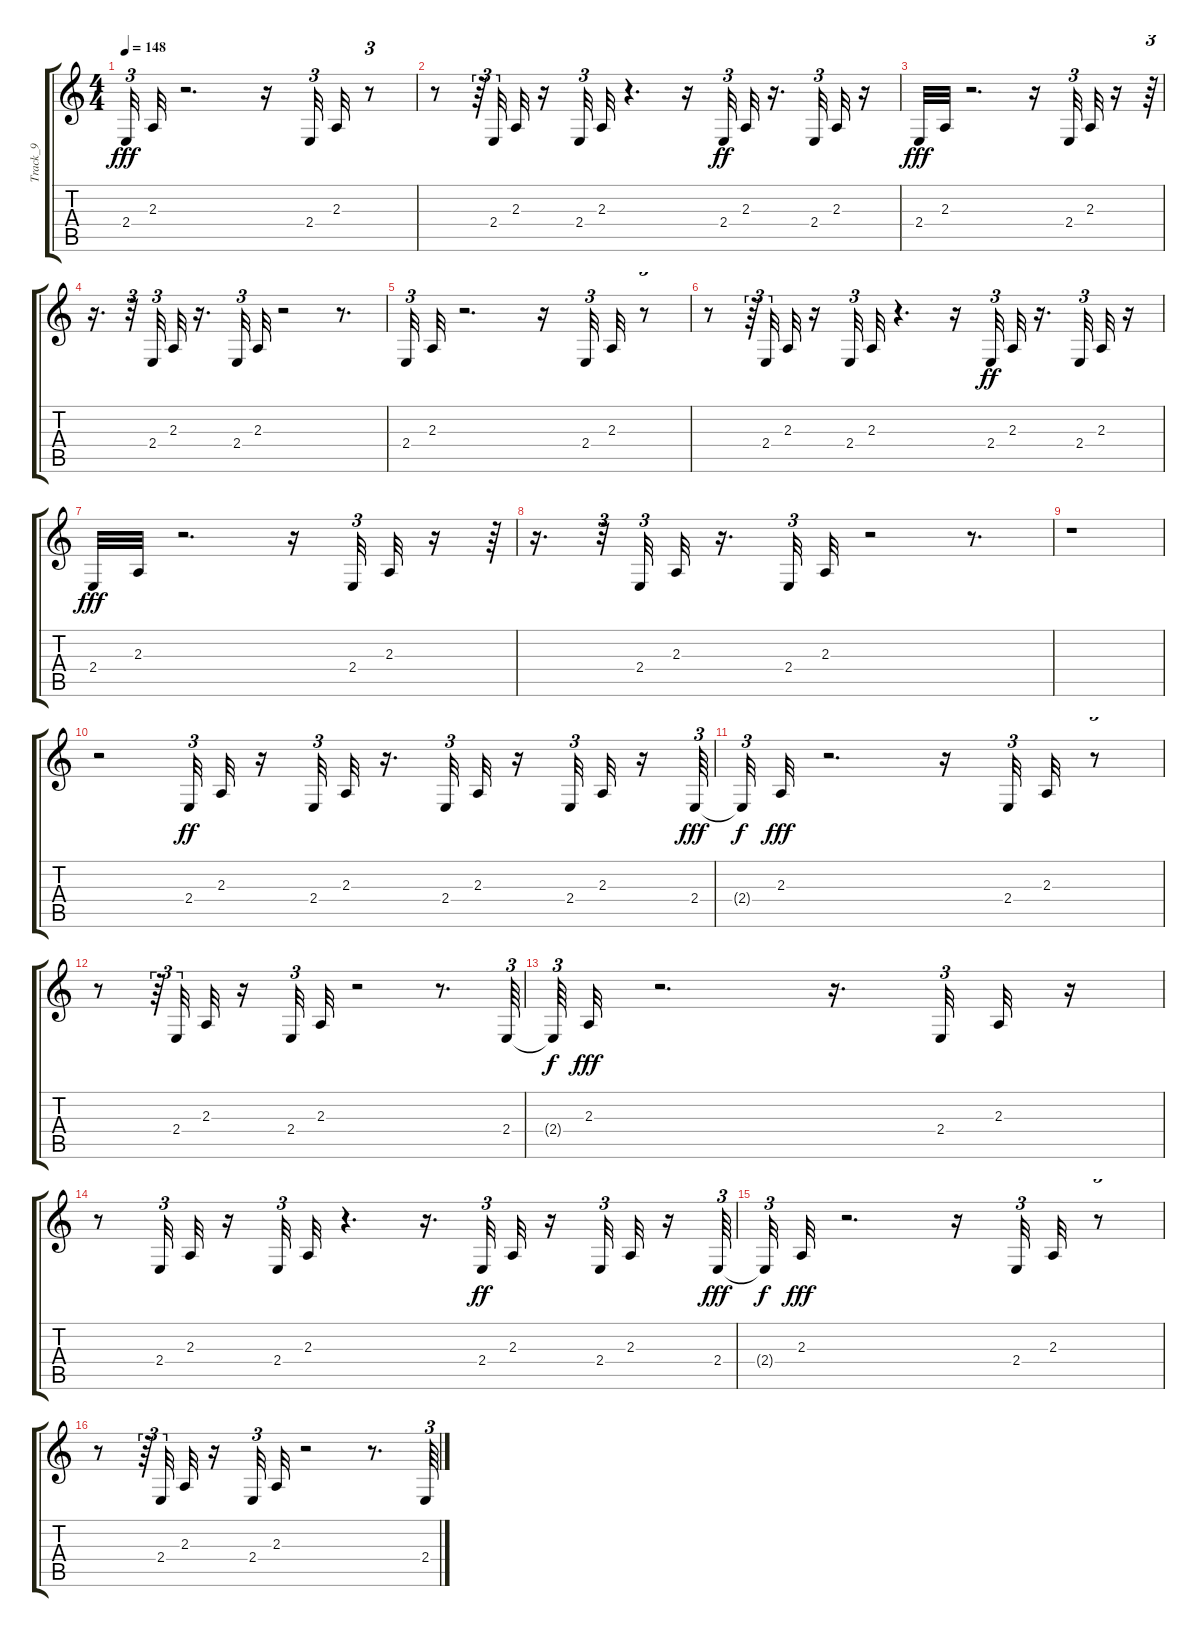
\track ("Track_9" "Track_9") {instrument taikodrum}
\staff {score tabs}
\tuning (E4 B3 G3 D3 A2 E2) {hide}
\ts (4 4)
\tempo 148
\clef g2
\ks c
2.4.32{tu (3 2) dy fff} 2.3.32 r.2{d} r.16 2.4.32{tu (3 2)} 2.3.32 r.8{tu (3 2)} |
r.8 r.64{tu (3 2)} 2.4.32{tu (3 2)} 2.3.32 r.16 2.4.32{tu (3 2)} 2.3.32 r.4{d} r.16 2.4.32{tu (3 2) dy ff} 2.3.32 r.16{d} 2.4.32{tu (3 2)} 2.3.32 r.16 |
2.4.32{dy fff} 2.3.32 r.2{d} r.16 2.4.32{tu (3 2)} 2.3.32 r.16 r.64{tu (3 2)} |
r.16{d} r.32{tu (3 2)} 2.4.32{tu (3 2)} 2.3.32 r.16{d} 2.4.32{tu (3 2)} 2.3.32 r.2 r.8{d} |
2.4.32{tu (3 2)} 2.3.32 r.2{d} r.16 2.4.32{tu (3 2)} 2.3.32 r.8{tu (3 2)} |
r.8 r.64{tu (3 2)} 2.4.32{tu (3 2)} 2.3.32 r.16 2.4.32{tu (3 2)} 2.3.32 r.4{d} r.16 2.4.32{tu (3 2) dy ff} 2.3.32 r.16{d} 2.4.32{tu (3 2)} 2.3.32 r.16 |
2.4.32{dy fff} 2.3.32 r.2{d} r.16 2.4.32{tu (3 2)} 2.3.32 r.16 r.64{tu (3 2)} |
r.16{d} r.32{tu (3 2)} 2.4.32{tu (3 2)} 2.3.32 r.16{d} 2.4.32{tu (3 2)} 2.3.32 r.2 r.8{d} |
r.1 |
r.2 2.4.32{tu (3 2) dy ff} 2.3.32 r.16 2.4.32{tu (3 2)} 2.3.32 r.16{d} 2.4.32{tu (3 2)} 2.3.32 r.16 2.4.32{tu (3 2)} 2.3.32 r.16 2.4.64{tu (3 2) dy fff} |
2.4{t}.32{tu (3 2) dy f} 2.3.32{dy fff} r.2{d} r.16 2.4.32{tu (3 2)} 2.3.32 r.8{tu (3 2)} |
r.8 r.64{tu (3 2)} 2.4.32{tu (3 2)} 2.3.32 r.16 2.4.32{tu (3 2)} 2.3.32 r.2 r.8{d} 2.4.64{tu (3 2)} |
2.4{t}.64{tu (3 2) dy f} 2.3.32{dy fff} r.2{d} r.16{d} 2.4.32{tu (3 2)} 2.3.32 r.16 |
r.8 2.4.32{tu (3 2)} 2.3.32 r.16 2.4.32{tu (3 2)} 2.3.32 r.4{d} r.16{d} 2.4.32{tu (3 2) dy ff} 2.3.32 r.16 2.4.32{tu (3 2)} 2.3.32 r.16 2.4.64{tu (3 2) dy fff} |
2.4{t}.32{tu (3 2) dy f} 2.3.32{dy fff} r.2{d} r.16 2.4.32{tu (3 2)} 2.3.32 r.8{tu (3 2)} |
r.8 r.64{tu (3 2)} 2.4.32{tu (3 2)} 2.3.32 r.16 2.4.32{tu (3 2)} 2.3.32 r.2 r.8{d} 2.4.64{tu (3 2)}
